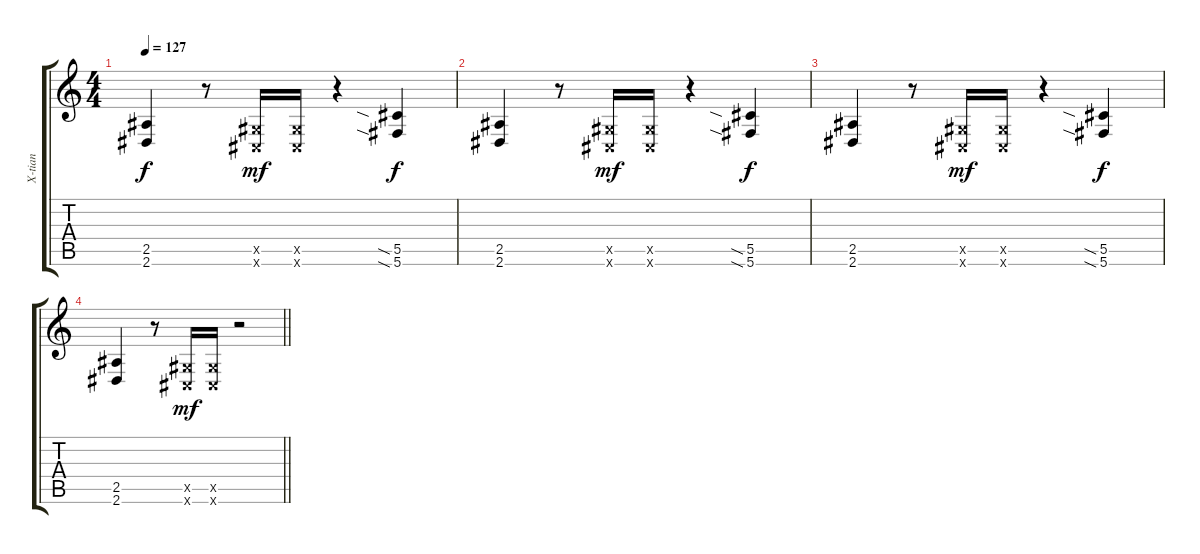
\track ("X-tian" "X-tian") {instrument distortionguitar}
\staff {score tabs}
\tuning (Eb4 Bb3 Gb3 Db3 Ab2 Db2) {hide}
\ts (4 4)
\tempo 127
\clef g2
\ks c
(2.5 2.6).4{dy f} r.8 (0.5{x} 0.6{x}).16{dy mf} (0.5{x} 0.6{x}).16 r.4 (5.5{sia} 5.6{sia}).4{dy f} |
(2.5 2.6).4 r.8 (0.5{x} 0.6{x}).16{dy mf} (0.5{x} 0.6{x}).16 r.4 (5.5{sia} 5.6{sia}).4{dy f} |
(2.5 2.6).4 r.8 (0.5{x} 0.6{x}).16{dy mf} (0.5{x} 0.6{x}).16 r.4 (5.5{sia} 5.6{sia}).4{dy f} |
\barLineRight lightlight
(2.5 2.6).4 r.8 (0.5{x} 0.6{x}).16{dy mf} (0.5{x} 0.6{x}).16 r.2
